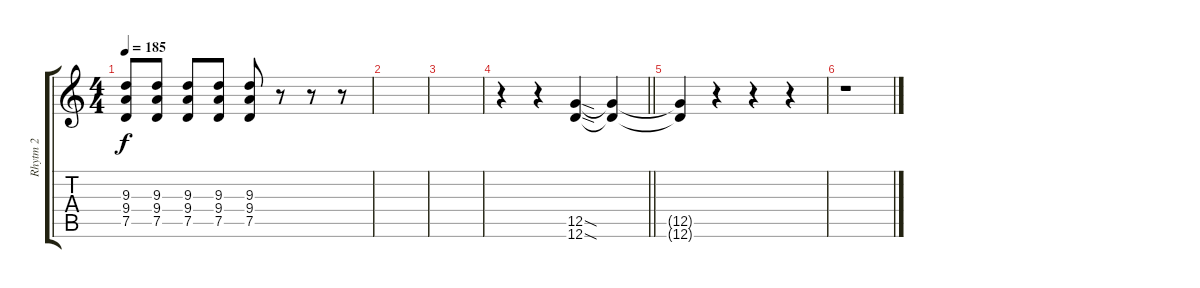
\track ("Rhytm 2" "Rhytm 2") {instrument overdrivenguitar}
\staff {score tabs}
\tuning (D4 A3 F3 C3 G2 D2) {hide}
\ts (4 4)
\tempo 185
\clef g2
\ks c
(9.3 9.4 7.5).8{dy f} (9.3 9.4 7.5).8 (9.3 9.4 7.5).8 (9.3 9.4 7.5).8 (9.3 9.4 7.5).8 r.8 r.8 r.8 |
|
|
\barLineRight lightlight
r.4 r.4 (12.5{sod} 12.6{sod}).4 (12.5{t} 12.6{t}).4 |
(12.5{t} 12.6{t}).4 r.4 r.4 r.4 |
r.1
